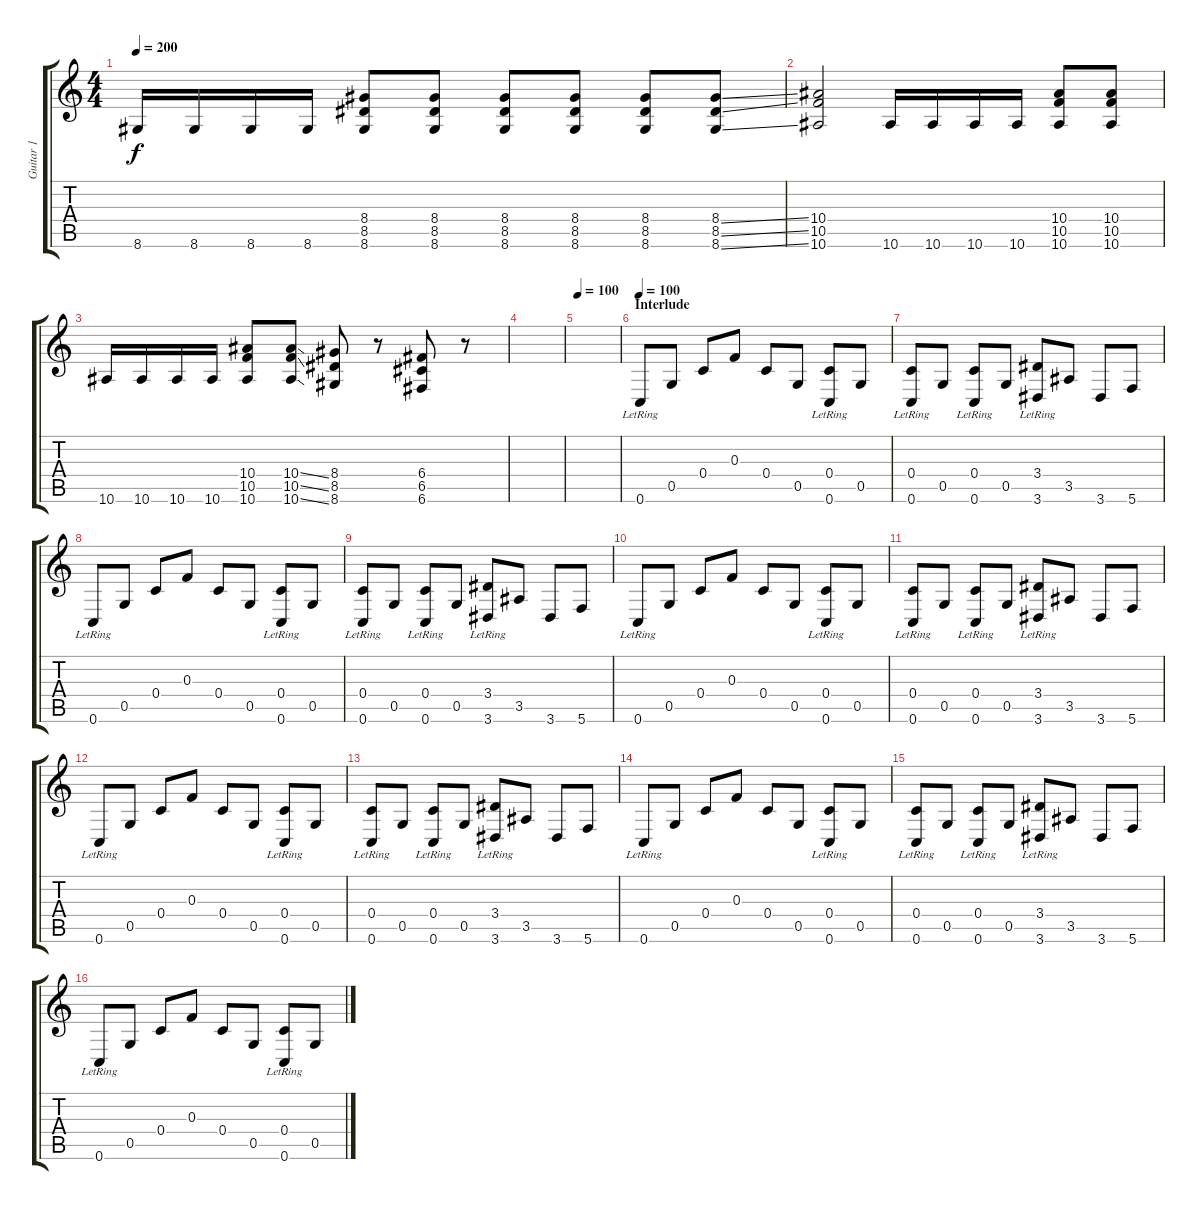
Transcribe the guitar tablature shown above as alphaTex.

\track ("Guitar 1" "Guitar 1") {instrument overdrivenguitar}
\staff {score tabs}
\tuning (D4 A3 F3 C3 G2 C2) {hide}
\ts (4 4)
\tempo 200
\clef g2
\ks c
8.6.16{dy f} 8.6.16 8.6.16 8.6.16 (8.4 8.5 8.6).8 (8.4 8.5 8.6).8 (8.4 8.5 8.6).8 (8.4 8.5 8.6).8 (8.4 8.5 8.6).8 (8.4{ss} 8.5{ss} 8.6{ss}).8 |
(10.4 10.5 10.6).2 10.6.16 10.6.16 10.6.16 10.6.16 (10.4 10.5 10.6).8 (10.4 10.5 10.6).8 |
10.6.16 10.6.16 10.6.16 10.6.16 (10.4 10.5 10.6).8 (10.4{ss} 10.5{ss} 10.6{ss}).8 (8.4 8.5 8.6).8 r.8 (6.4 6.5 6.6).8 r.8 |
|
\tempo 100
|
\section ("" "Interlude")
\tempo 100
0.6{lr}.8{instrument electricguitarmuted} 0.5.8 0.4.8 0.3.8 0.4.8 0.5.8 (0.4 0.6{lr}).8 0.5.8 |
(0.4 0.6{lr}).8 0.5.8 (0.4 0.6{lr}).8 0.5.8 (3.4 3.6{lr}).8 3.5.8 3.6.8 5.6.8 |
0.6{lr}.8 0.5.8 0.4.8 0.3.8 0.4.8 0.5.8 (0.4 0.6{lr}).8 0.5.8 |
(0.4 0.6{lr}).8 0.5.8 (0.4 0.6{lr}).8 0.5.8 (3.4 3.6{lr}).8 3.5.8 3.6.8 5.6.8 |
0.6{lr}.8 0.5.8 0.4.8 0.3.8 0.4.8 0.5.8 (0.4 0.6{lr}).8 0.5.8 |
(0.4 0.6{lr}).8 0.5.8 (0.4 0.6{lr}).8 0.5.8 (3.4 3.6{lr}).8 3.5.8 3.6.8 5.6.8 |
0.6{lr}.8 0.5.8 0.4.8 0.3.8 0.4.8 0.5.8 (0.4 0.6{lr}).8 0.5.8 |
(0.4 0.6{lr}).8 0.5.8 (0.4 0.6{lr}).8 0.5.8 (3.4 3.6{lr}).8 3.5.8 3.6.8 5.6.8 |
0.6{lr}.8 0.5.8 0.4.8 0.3.8 0.4.8 0.5.8 (0.4 0.6{lr}).8 0.5.8 |
(0.4 0.6{lr}).8 0.5.8 (0.4 0.6{lr}).8 0.5.8 (3.4 3.6{lr}).8 3.5.8 3.6.8 5.6.8 |
0.6{lr}.8 0.5.8 0.4.8 0.3.8 0.4.8 0.5.8 (0.4 0.6{lr}).8 0.5.8
